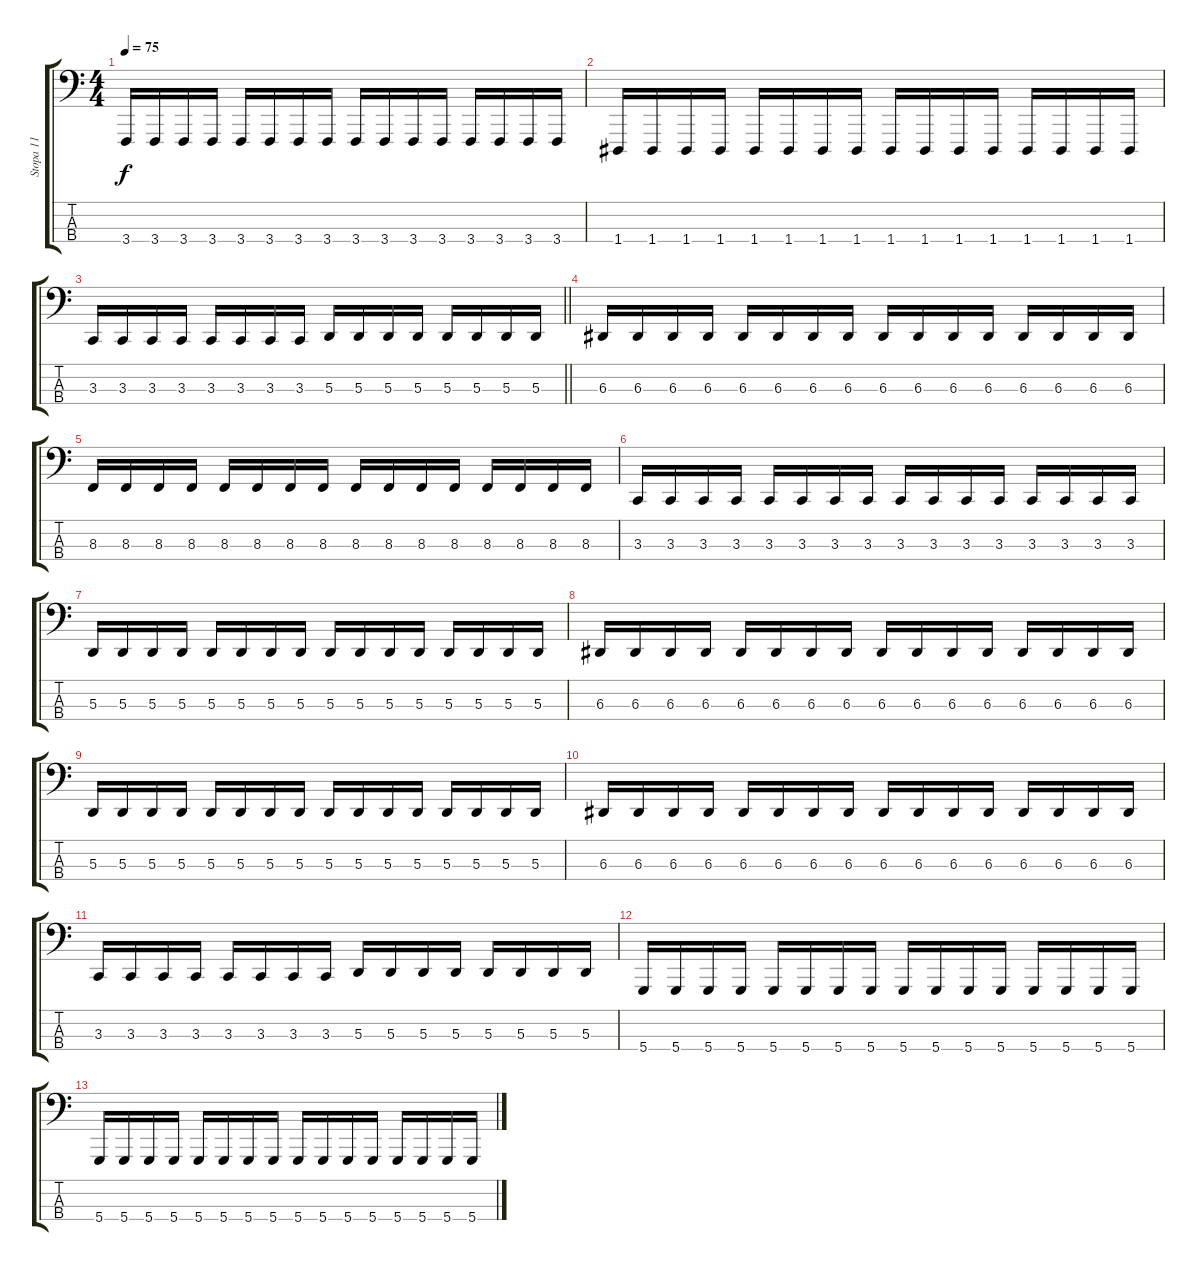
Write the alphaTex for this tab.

\track ("Stopa 11" "Stopa 11") {instrument lead8bassandlead}
\staff {score tabs}
\tuning (G2 D2 A1 D1) {hide}
\ts (4 4)
\tempo 75
\clef f4
\ks c
3.4.16{dy f} 3.4.16 3.4.16 3.4.16 3.4.16 3.4.16 3.4.16 3.4.16 3.4.16 3.4.16 3.4.16 3.4.16 3.4.16 3.4.16 3.4.16 3.4.16 |
1.4.16 1.4.16 1.4.16 1.4.16 1.4.16 1.4.16 1.4.16 1.4.16 1.4.16 1.4.16 1.4.16 1.4.16 1.4.16 1.4.16 1.4.16 1.4.16 |
\barLineRight lightlight
3.3.16 3.3.16 3.3.16 3.3.16 3.3.16 3.3.16 3.3.16 3.3.16 5.3.16 5.3.16 5.3.16 5.3.16 5.3.16 5.3.16 5.3.16 5.3.16 |
\section ("" "")
6.3.16 6.3.16 6.3.16 6.3.16 6.3.16 6.3.16 6.3.16 6.3.16 6.3.16 6.3.16 6.3.16 6.3.16 6.3.16 6.3.16 6.3.16 6.3.16 |
8.3.16 8.3.16 8.3.16 8.3.16 8.3.16 8.3.16 8.3.16 8.3.16 8.3.16 8.3.16 8.3.16 8.3.16 8.3.16 8.3.16 8.3.16 8.3.16 |
3.3.16 3.3.16 3.3.16 3.3.16 3.3.16 3.3.16 3.3.16 3.3.16 3.3.16 3.3.16 3.3.16 3.3.16 3.3.16 3.3.16 3.3.16 3.3.16 |
5.3.16 5.3.16 5.3.16 5.3.16 5.3.16 5.3.16 5.3.16 5.3.16 5.3.16 5.3.16 5.3.16 5.3.16 5.3.16 5.3.16 5.3.16 5.3.16 |
6.3.16 6.3.16 6.3.16 6.3.16 6.3.16 6.3.16 6.3.16 6.3.16 6.3.16 6.3.16 6.3.16 6.3.16 6.3.16 6.3.16 6.3.16 6.3.16 |
5.3.16 5.3.16 5.3.16 5.3.16 5.3.16 5.3.16 5.3.16 5.3.16 5.3.16 5.3.16 5.3.16 5.3.16 5.3.16 5.3.16 5.3.16 5.3.16 |
6.3.16 6.3.16 6.3.16 6.3.16 6.3.16 6.3.16 6.3.16 6.3.16 6.3.16 6.3.16 6.3.16 6.3.16 6.3.16 6.3.16 6.3.16 6.3.16 |
3.3.16 3.3.16 3.3.16 3.3.16 3.3.16 3.3.16 3.3.16 3.3.16 5.3.16 5.3.16 5.3.16 5.3.16 5.3.16 5.3.16 5.3.16 5.3.16 |
5.4.16 5.4.16 5.4.16 5.4.16 5.4.16 5.4.16 5.4.16 5.4.16 5.4.16 5.4.16 5.4.16 5.4.16 5.4.16 5.4.16 5.4.16 5.4.16 |
5.4.16 5.4.16 5.4.16 5.4.16 5.4.16 5.4.16 5.4.16 5.4.16 5.4.16 5.4.16 5.4.16 5.4.16 5.4.16 5.4.16 5.4.16 5.4.16
